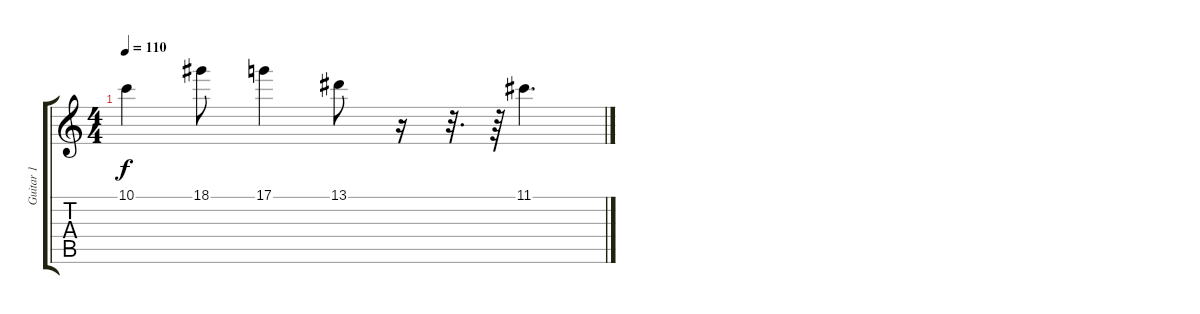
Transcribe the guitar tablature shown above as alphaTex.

\track ("Guitar 1" "Guitar 1") {instrument distortionguitar}
\staff {score tabs}
\tuning (D4 A3 F3 C3 G2 C2) {hide}
\ts (4 4)
\tempo 110
\clef g2
\ks c
10.1.4{dy f} 18.1.8 17.1.4 13.1.8 r.16 r.32{d} r.64 11.1.4{d}
